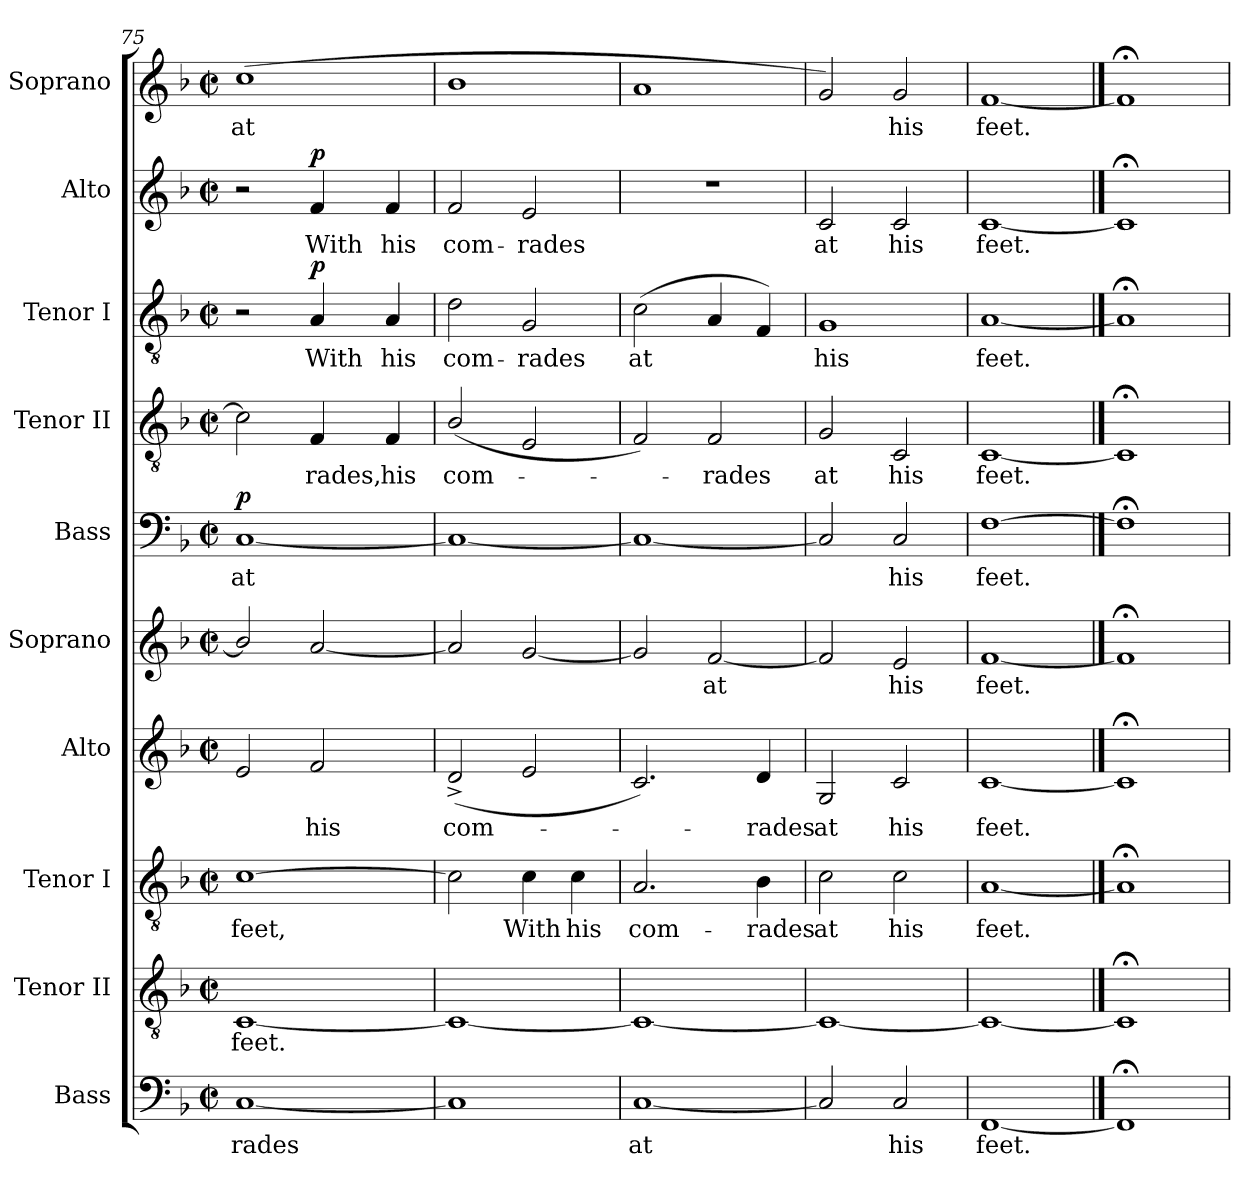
**kern	**text	**kern	**text	**kern	**text	**kern	**text	**kern	**text	**kern	**text	**dynam	**kern	**text	**kern	**text	**dynam	**kern	**text	**dynam	**kern	**text
*part10	*part10	*part9	*part9	*part8	*part8	*part7	*part7	*part6	*part6	*part5	*part5	*part5	*part4	*part4	*part3	*part3	*part3	*part2	*part2	*part2	*part1	*part1
*staff10	*staff10	*staff9	*staff9	*staff8	*staff8	*staff7	*staff7	*staff6	*staff6	*staff5	*staff5	*staff5	*staff4	*staff4	*staff3	*staff3	*staff3	*staff2	*staff2	*staff2	*staff1	*staff1
*I"Bass	*	*I"Tenor II	*	*I"Tenor I	*	*I"Alto	*	*I"Soprano	*	*I"Bass	*	*	*I"Tenor II	*	*I"Tenor I	*	*	*I"Alto	*	*	*I"Soprano	*
*I'B	*	*I'T II	*	*I'T I	*	*I'A	*	*I'S	*	*I'B	*	*	*I'T II	*	*I'T I	*	*	*I'A	*	*	*I'S	*
*clefF4	*	*clefGv2	*	*clefGv2	*	*clefG2	*	*clefG2	*	*clefF4	*	*	*clefGv2	*	*clefGv2	*	*	*clefG2	*	*	*clefG2	*
*k[b-]	*	*k[b-]	*	*k[b-]	*	*k[b-]	*	*k[b-]	*	*k[b-]	*	*	*k[b-]	*	*k[b-]	*	*	*k[b-]	*	*	*k[b-]	*
*F:	*	*F:	*	*F:	*	*F:	*	*F:	*	*F:	*	*	*F:	*	*F:	*	*	*F:	*	*	*F:	*
*M2/2	*	*M2/2	*	*M2/2	*	*M2/2	*	*M2/2	*	*M2/2	*	*	*M2/2	*	*M2/2	*	*	*M2/2	*	*	*M2/2	*
*met(c|)	*	*met(c|)	*	*met(c|)	*	*met(c|)	*	*met(c|)	*	*met(c|)	*	*	*met(c|)	*	*met(c|)	*	*	*met(c|)	*	*	*met(c|)	*
=75	=75	=75	=75	=75	=75	=75	=75	=75	=75	=75	=75	=75	=75	=75	=75	=75	=75	=75	=75	=75	=75	=75
!	!LO:LY:b	!	!LO:LY:b	!	!LO:LY:b	!	!	!	!	!	!LO:LY:b	!LO:DY:b	!	!	!	!	!	!	!	!	!	!LO:LY:b
[1C	rades	[1C	feet.	[1c	feet,	2e	.	2b-/]	.	[1C	at	p	2c]	.	2r	.	.	2r	.	.	(<1cc	at
!	!	!	!	!	!	!	!LO:LY:b	!	!	!	!	!	!	!LO:LY:b	!	!LO:LY:b	!LO:DY:b	!	!LO:LY:b	!LO:DY:b	!	!
.	.	.	.	.	.	2f	his	[2a	.	.	.	.	4F	rades,	4A	With	p	4f	With	p	.	.
!	!	!	!	!	!	!	!	!	!	!	!	!	!	!LO:LY:b	!	!LO:LY:b	!	!	!LO:LY:b	!	!	!
.	.	.	.	.	.	.	.	.	.	.	.	.	4F	his	4A	his	.	4f	his	.	.	.
=76	=76	=76	=76	=76	=76	=76	=76	=76	=76	=76	=76	=76	=76	=76	=76	=76	=76	=76	=76	=76	=76	=76
!	!	!	!	!	!	!	!LO:LY:b	!	!	!	!	!	!	!LO:LY:b	!	!LO:LY:b	!	!	!LO:LY:b	!	!	!
1C]	.	1C_	.	2c]	.	(<2d^	com-	2a]	.	1C_	.	.	(<2B-/	com-	2d	com-	.	2f	com-	.	1b-	.
!	!	!	!	!	!LO:LY:b	!	!	!	!	!	!	!	!	!	!	!LO:LY:b	!	!	!LO:LY:b	!	!	!
.	.	.	.	4c	With	2e	.	[2g	.	.	.	.	2E	.	2G	-rades	.	2e	-rades	.	.	.
!	!	!	!	!	!LO:LY:b	!	!	!	!	!	!	!	!	!	!	!	!	!	!	!	!	!
.	.	.	.	4c	his	.	.	.	.	.	.	.	.	.	.	.	.	.	.	.	.	.
=77	=77	=77	=77	=77	=77	=77	=77	=77	=77	=77	=77	=77	=77	=77	=77	=77	=77	=77	=77	=77	=77	=77
!	!LO:LY:b	!	!	!	!LO:LY:b	!	!	!	!	!	!	!	!	!	!	!LO:LY:b	!	!	!	!	!	!
[1C	at	1C_	.	2.A	com-	2.c)	.	2g]	.	1C_	.	.	2F)	.	(<2c	at	.	1r	.	.	1a	.
!	!	!	!	!	!	!	!	!	!LO:LY:b	!	!	!	!	!LO:LY:b	!	!	!	!	!	!	!	!
.	.	.	.	.	.	.	.	[2f	at	.	.	.	2F	rades	4A	.	.	.	.	.	.	.
!	!	!	!	!	!LO:LY:b	!	!LO:LY:b	!	!	!	!	!	!	!	!	!	!	!	!	!	!	!
.	.	.	.	4B-	-rades	4d	rades	.	.	.	.	.	.	.	4F)	.	.	.	.	.	.	.
=78	=78	=78	=78	=78	=78	=78	=78	=78	=78	=78	=78	=78	=78	=78	=78	=78	=78	=78	=78	=78	=78	=78
!	!	!	!	!	!LO:LY:b	!	!LO:LY:b	!	!	!	!	!	!	!LO:LY:b	!	!LO:LY:b	!	!	!LO:LY:b	!	!	!
2C]	.	1C_	.	2c	at	2G	at	2f]	.	2C]	.	.	2G	at	1G	his	.	2c	at	.	2g)	.
!	!LO:LY:b	!	!	!	!LO:LY:b	!	!LO:LY:b	!	!LO:LY:b	!	!LO:LY:b	!	!	!LO:LY:b	!	!	!	!	!LO:LY:b	!	!	!LO:LY:b
2C	his	.	.	2c	his	2c	his	2e	his	2C	his	.	2C	his	.	.	.	2c	his	.	2g	his
=79	=79	=79	=79	=79	=79	=79	=79	=79	=79	=79	=79	=79	=79	=79	=79	=79	=79	=79	=79	=79	=79	=79
!	!LO:LY:b	!	!	!	!LO:LY:b	!	!LO:LY:b	!	!LO:LY:b	!	!LO:LY:b	!	!	!LO:LY:b	!	!LO:LY:b	!	!	!LO:LY:b	!	!	!LO:LY:b
[1FF	feet.	1C_	.	[1A	feet.	[1c	feet.	[1f	feet.	[1F	feet.	.	[1C	feet.	[1A	feet.	.	[1c	feet.	.	[1f	feet.
==80	==80	==80	==80	==80	==80	==80	==80	==80	==80	==80	==80	==80	==80	==80	==80	==80	==80	==80	==80	==80	==80	==80
1FF;<]	.	1C;<]	.	1A;<]	.	1c;<]	.	1f;<]	.	1F;<]	.	.	1C;<]	.	1A;<]	.	.	1c;<]	.	.	1f;<]	.
=	=	=	=	=	=	=	=	=	=	=	=	=	=	=	=	=	=	=	=	=	=	=
*-	*-	*-	*-	*-	*-	*-	*-	*-	*-	*-	*-	*-	*-	*-	*-	*-	*-	*-	*-	*-	*-	*-
